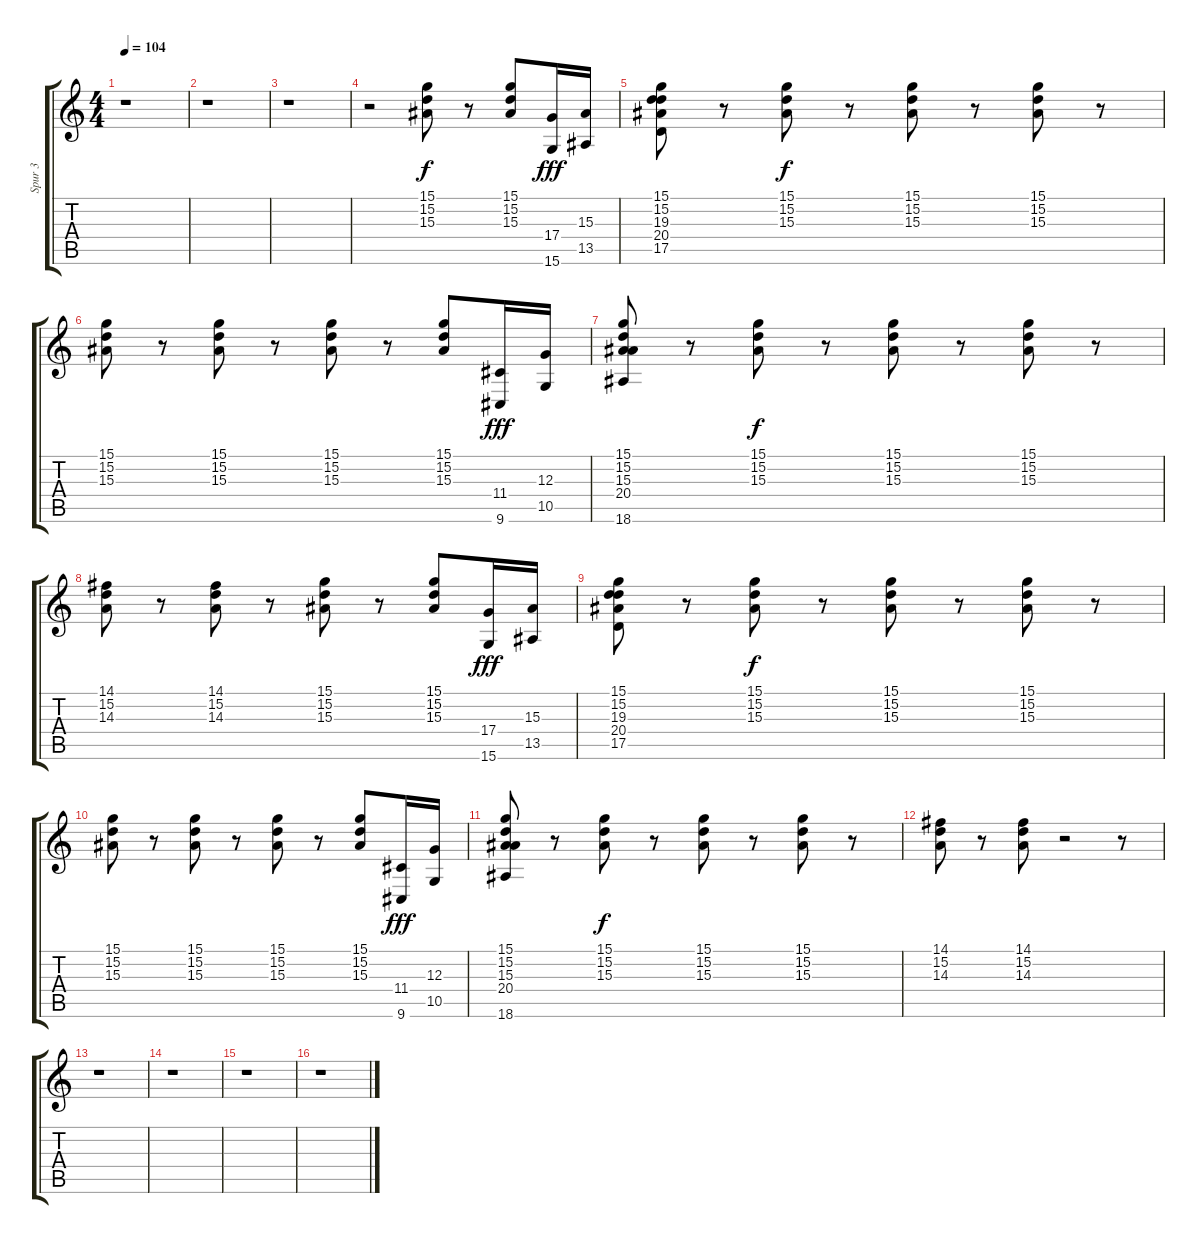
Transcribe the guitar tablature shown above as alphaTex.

\track ("Spur 3" "Spur 3") {instrument stringensemble1}
\staff {score tabs}
\tuning (E4 B3 G3 D3 A2 E2) {hide}
\ts (4 4)
\tempo 104
\clef g2
\ks c
r.1{dy f} |
r.1 |
r.1 |
r.2 (15.1 15.2 15.3).8 r.8 (15.1 15.2 15.3).8 (17.4 15.6).16{dy fff} (15.3 13.5).16 |
(15.1 15.2 19.3 20.4 17.5).8 r.8 (15.1 15.2 15.3).8{dy f} r.8 (15.1 15.2 15.3).8 r.8 (15.1 15.2 15.3).8 r.8 |
(15.1 15.2 15.3).8 r.8 (15.1 15.2 15.3).8 r.8 (15.1 15.2 15.3).8 r.8 (15.1 15.2 15.3).8 (11.4 9.6).16{dy fff} (12.3 10.5).16 |
(15.1 15.2 15.3 20.4 18.6).8 r.8 (15.1 15.2 15.3).8{dy f} r.8 (15.1 15.2 15.3).8 r.8 (15.1 15.2 15.3).8 r.8 |
(14.1 15.2 14.3).8 r.8 (14.1 15.2 14.3).8 r.8 (15.1 15.2 15.3).8 r.8 (15.1 15.2 15.3).8 (17.4 15.6).16{dy fff} (15.3 13.5).16 |
(15.1 15.2 19.3 20.4 17.5).8 r.8 (15.1 15.2 15.3).8{dy f} r.8 (15.1 15.2 15.3).8 r.8 (15.1 15.2 15.3).8 r.8 |
(15.1 15.2 15.3).8 r.8 (15.1 15.2 15.3).8 r.8 (15.1 15.2 15.3).8 r.8 (15.1 15.2 15.3).8 (11.4 9.6).16{dy fff} (12.3 10.5).16 |
(15.1 15.2 15.3 20.4 18.6).8 r.8 (15.1 15.2 15.3).8{dy f} r.8 (15.1 15.2 15.3).8 r.8 (15.1 15.2 15.3).8 r.8 |
(14.1 15.2 14.3).8 r.8 (14.1 15.2 14.3).8 r.2 r.8 |
r.1 |
r.1 |
r.1 |
r.1
